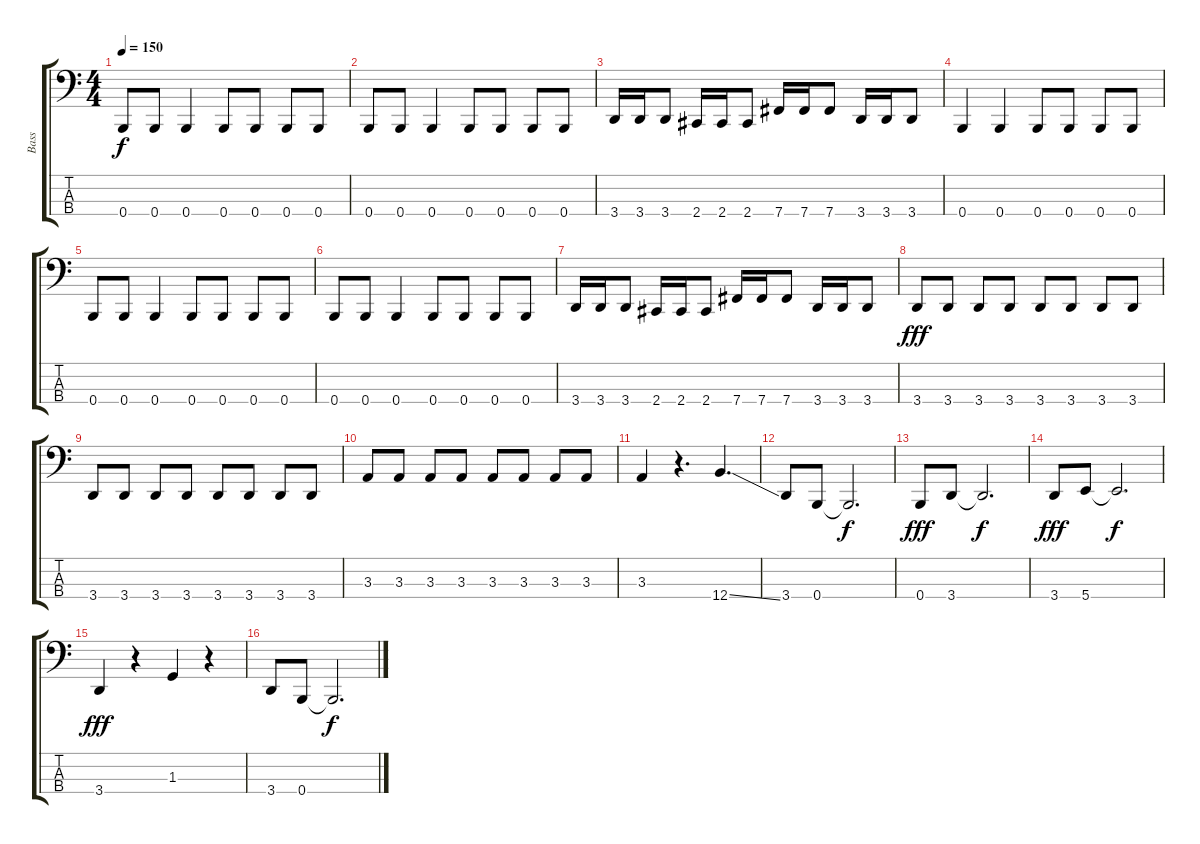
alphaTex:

\track ("Bass" "Bass") {instrument electricbasspick}
\staff {score tabs}
\tuning (E2 B1 Gb1 B0) {hide}
\ts (4 4)
\tempo 150
\clef f4
\ks c
0.4.8{dy f} 0.4.8 0.4.4 0.4.8 0.4.8 0.4.8 0.4.8 |
0.4.8 0.4.8 0.4.4 0.4.8 0.4.8 0.4.8 0.4.8 |
3.4.16 3.4.16 3.4.8 2.4.16 2.4.16 2.4.8 7.4.16 7.4.16 7.4.8 3.4.16 3.4.16 3.4.8 |
0.4.4 0.4.4 0.4.8 0.4.8 0.4.8 0.4.8 |
0.4.8 0.4.8 0.4.4 0.4.8 0.4.8 0.4.8 0.4.8 |
0.4.8 0.4.8 0.4.4 0.4.8 0.4.8 0.4.8 0.4.8 |
3.4.16 3.4.16 3.4.8 2.4.16 2.4.16 2.4.8 7.4.16 7.4.16 7.4.8 3.4.16 3.4.16 3.4.8 |
3.4.8{dy fff} 3.4.8 3.4.8 3.4.8 3.4.8 3.4.8 3.4.8 3.4.8 |
3.4.8 3.4.8 3.4.8 3.4.8 3.4.8 3.4.8 3.4.8 3.4.8 |
3.3.8 3.3.8 3.3.8 3.3.8 3.3.8 3.3.8 3.3.8 3.3.8 |
3.3.4 r.4{d} 12.4{ss}.4{d} |
3.4.8 0.4.8 0.4{t}.2{d dy f} |
0.4.8{dy fff} 3.4.8 3.4{t}.2{d dy f} |
3.4.8{dy fff} 5.4.8 5.4{t}.2{d dy f} |
3.4.4{dy fff} r.4 1.3.4 r.4 |
3.4.8 0.4.8 0.4{t}.2{d dy f}
